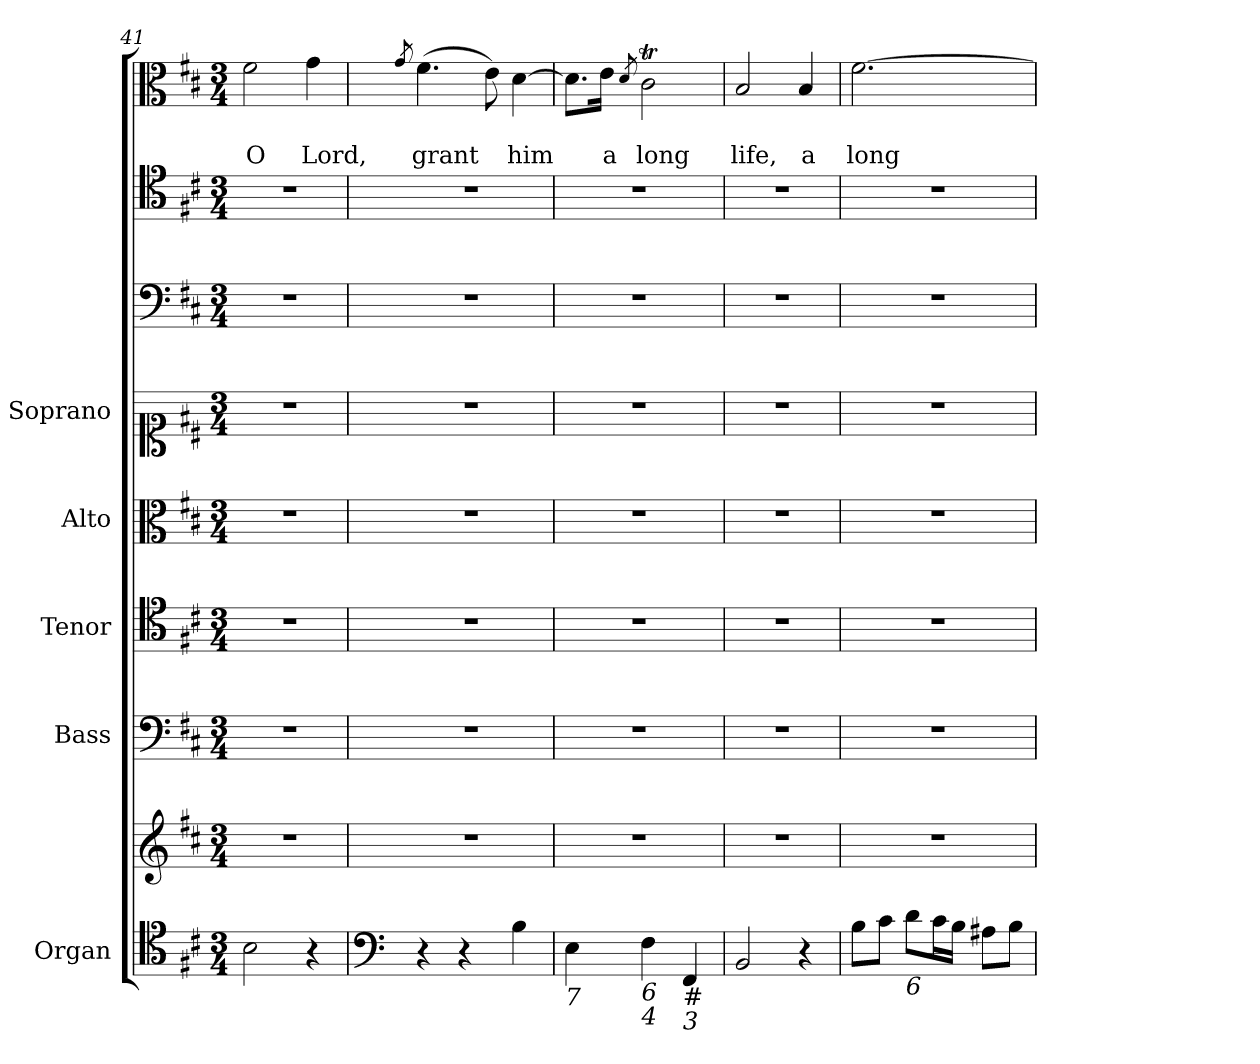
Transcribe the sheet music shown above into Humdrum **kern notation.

**kern	**kern	**kern	**kern	**kern	**kern	**kern	**kern	**kern	**text	**text
*part8	*part8	*part7	*part6	*part5	*part4	*part3	*part2	*part1	*part1	*part1
*staff9	*staff8	*staff7	*staff6	*staff5	*staff4	*staff3	*staff2	*staff1	*staff1	*staff1
*I"Organ	*	*I"Bass	*I"Tenor	*I"Alto	*I"Soprano	*	*	*	*	*
*I'Org.	*	*I'B	*I'T	*I'A	*I'S	*	*	*	*	*
*clefC4	*clefG2	*clefF4	*clefC4	*clefC3	*clefC1	*clefF4	*clefC4	*clefC3	*	*
*k[f#c#]	*k[f#c#]	*k[f#c#]	*k[f#c#]	*k[f#c#]	*k[f#c#]	*k[f#c#]	*k[f#c#]	*k[f#c#]	*	*
*D:	*D:	*D:	*D:	*D:	*D:	*D:	*D:	*D:	*	*
*M3/4	*M3/4	*M3/4	*M3/4	*M3/4	*M3/4	*M3/4	*M3/4	*M3/4	*	*
=41	=41	=41	=41	=41	=41	=41	=41	=41	=41	=41
!	!	!	!	!	!	!	!	!	!	!LO:LY:b
2B\	2.r	2.r	2.r	2.r	2.r	2.r	2.r	2f#\	.	O
!	!	!	!	!	!	!	!	!	!	!LO:LY:b
4r	.	.	.	.	.	.	.	4g\	.	Lord,
=42	=42	=42	=42	=42	=42	=42	=42	=42	=42	=42
*clefF4	*	*	*	*	*	*	*	*	*	*
.	.	.	.	.	.	.	.	8qg/	.	.
!	!	!	!	!	!	!	!	!	!	!LO:LY:b
4r	2.r	2.r	2.r	2.r	2.r	2.r	2.r	(>4.f#\	.	grant
4r	.	.	.	.	.	.	.	.	.	.
.	.	.	.	.	.	.	.	8e\)	.	.
!	!	!	!	!	!	!	!	!	!	!LO:LY:b
4B\	.	.	.	.	.	.	.	[4d\	.	him
=43	=43	=43	=43	=43	=43	=43	=43	=43	=43	=43
!LO:TX:b:i:t=7	!	!	!	!	!	!	!	!	!	!
4E\	2.r	2.r	2.r	2.r	2.r	2.r	2.r	8.d\L]	.	.
!	!	!	!	!	!	!	!	!	!	!LO:LY:b
.	.	.	.	.	.	.	.	16e\Jk	.	a
.	.	.	.	.	.	.	.	8qd/	.	.
!LO:TX:b:i:t=6	!	!	!	!	!	!	!	!	!	!
!LO:TX:b:i:t=4	!	!	!	!	!	!	!	!	!	!
!	!	!	!	!	!	!	!	!	!	!LO:LY:b
4F#\	.	.	.	.	.	.	.	2c#t\	.	long
!LO:TX:b:t=#	!	!	!	!	!	!	!	!	!	!
!LO:TX:b:i:t=3	!	!	!	!	!	!	!	!	!	!
4FF#/	.	.	.	.	.	.	.	.	.	.
=44	=44	=44	=44	=44	=44	=44	=44	=44	=44	=44
!	!	!	!	!	!	!	!	!	!	!LO:LY:b
2BB/	2.r	2.r	2.r	2.r	2.r	2.r	2.r	2B/	.	life,
!	!	!	!	!	!	!	!	!	!	!LO:LY:b
4r	.	.	.	.	.	.	.	4B/	.	a
=45	=45	=45	=45	=45	=45	=45	=45	=45	=45	=45
!	!	!	!	!	!	!	!	!	!	!LO:LY:b
8B\L	2.r	2.r	2.r	2.r	2.r	2.r	2.r	[2.f#\	.	long
8c#\J	.	.	.	.	.	.	.	.	.	.
!LO:TX:b:i:t=6	!	!	!	!	!	!	!	!	!	!
8d\L	.	.	.	.	.	.	.	.	.	.
16c#\L	.	.	.	.	.	.	.	.	.	.
16B\JJ	.	.	.	.	.	.	.	.	.	.
8A#X\L	.	.	.	.	.	.	.	.	.	.
8B\J	.	.	.	.	.	.	.	.	.	.
=	=	=	=	=	=	=	=	=	=	=
*-	*-	*-	*-	*-	*-	*-	*-	*-	*-	*-
